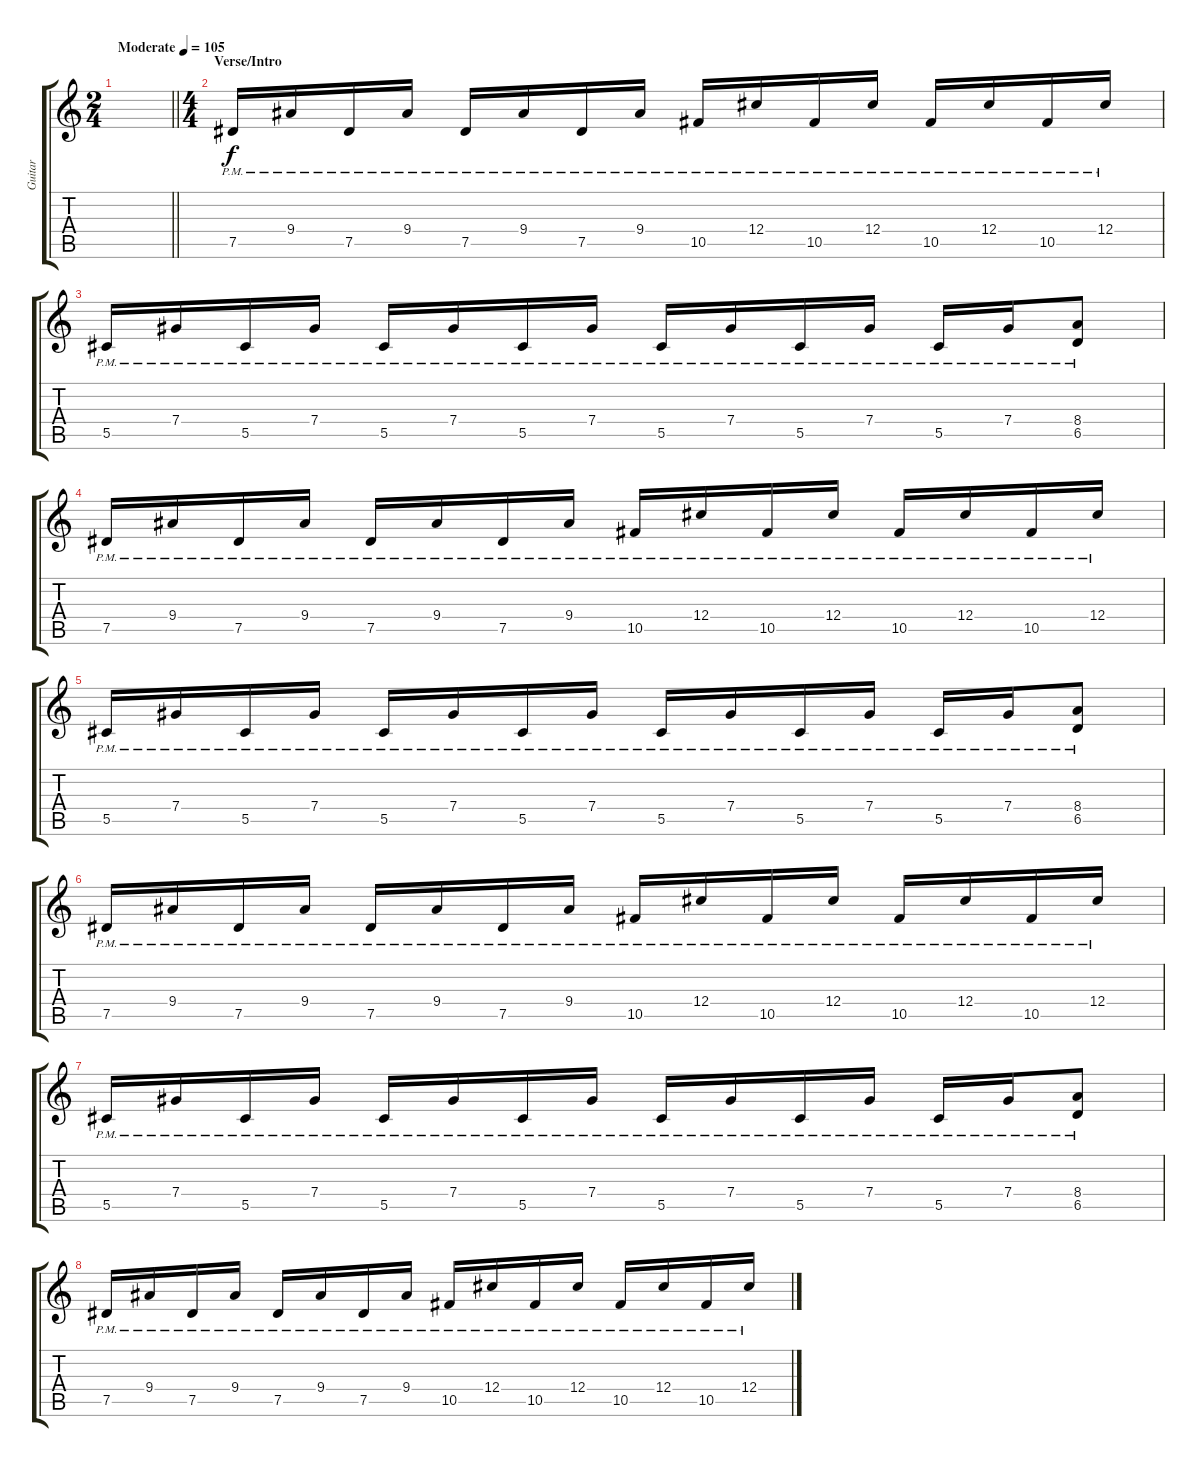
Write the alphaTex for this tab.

\track ("Guitar" "Guitar") {instrument distortionguitar}
\staff {score tabs}
\tuning (Eb4 Bb3 Gb3 Db3 Ab2 Db2) {hide}
\ts (2 4)
\tempo (105 "Moderate")
\clef g2
\barLineRight lightlight
\ks c
|
\ts (4 4)
\section ("" "Verse/Intro")
7.5{pm}.16 9.4{pm}.16 7.5{pm}.16 9.4{pm}.16 7.5{pm}.16 9.4{pm}.16 7.5{pm}.16 9.4{pm}.16 10.5{pm}.16 12.4{pm}.16 10.5{pm}.16 12.4{pm}.16 10.5{pm}.16 12.4{pm}.16 10.5{pm}.16 12.4{pm}.16 |
5.5{pm}.16 7.4{pm}.16 5.5{pm}.16 7.4{pm}.16 5.5{pm}.16 7.4{pm}.16 5.5{pm}.16 7.4{pm}.16 5.5{pm}.16 7.4{pm}.16 5.5{pm}.16 7.4{pm}.16 5.5{pm}.16 7.4{pm}.16 (8.4{pm} 6.5{pm}).8 |
7.5{pm}.16 9.4{pm}.16 7.5{pm}.16 9.4{pm}.16 7.5{pm}.16 9.4{pm}.16 7.5{pm}.16 9.4{pm}.16 10.5{pm}.16 12.4{pm}.16 10.5{pm}.16 12.4{pm}.16 10.5{pm}.16 12.4{pm}.16 10.5{pm}.16 12.4{pm}.16 |
5.5{pm}.16 7.4{pm}.16 5.5{pm}.16 7.4{pm}.16 5.5{pm}.16 7.4{pm}.16 5.5{pm}.16 7.4{pm}.16 5.5{pm}.16 7.4{pm}.16 5.5{pm}.16 7.4{pm}.16 5.5{pm}.16 7.4{pm}.16 (8.4{pm} 6.5{pm}).8 |
7.5{pm}.16 9.4{pm}.16 7.5{pm}.16 9.4{pm}.16 7.5{pm}.16 9.4{pm}.16 7.5{pm}.16 9.4{pm}.16 10.5{pm}.16 12.4{pm}.16 10.5{pm}.16 12.4{pm}.16 10.5{pm}.16 12.4{pm}.16 10.5{pm}.16 12.4{pm}.16 |
5.5{pm}.16 7.4{pm}.16 5.5{pm}.16 7.4{pm}.16 5.5{pm}.16 7.4{pm}.16 5.5{pm}.16 7.4{pm}.16 5.5{pm}.16 7.4{pm}.16 5.5{pm}.16 7.4{pm}.16 5.5{pm}.16 7.4{pm}.16 (8.4{pm} 6.5{pm}).8 |
7.5{pm}.16 9.4{pm}.16 7.5{pm}.16 9.4{pm}.16 7.5{pm}.16 9.4{pm}.16 7.5{pm}.16 9.4{pm}.16 10.5{pm}.16 12.4{pm}.16 10.5{pm}.16 12.4{pm}.16 10.5{pm}.16 12.4{pm}.16 10.5{pm}.16 12.4{pm}.16
